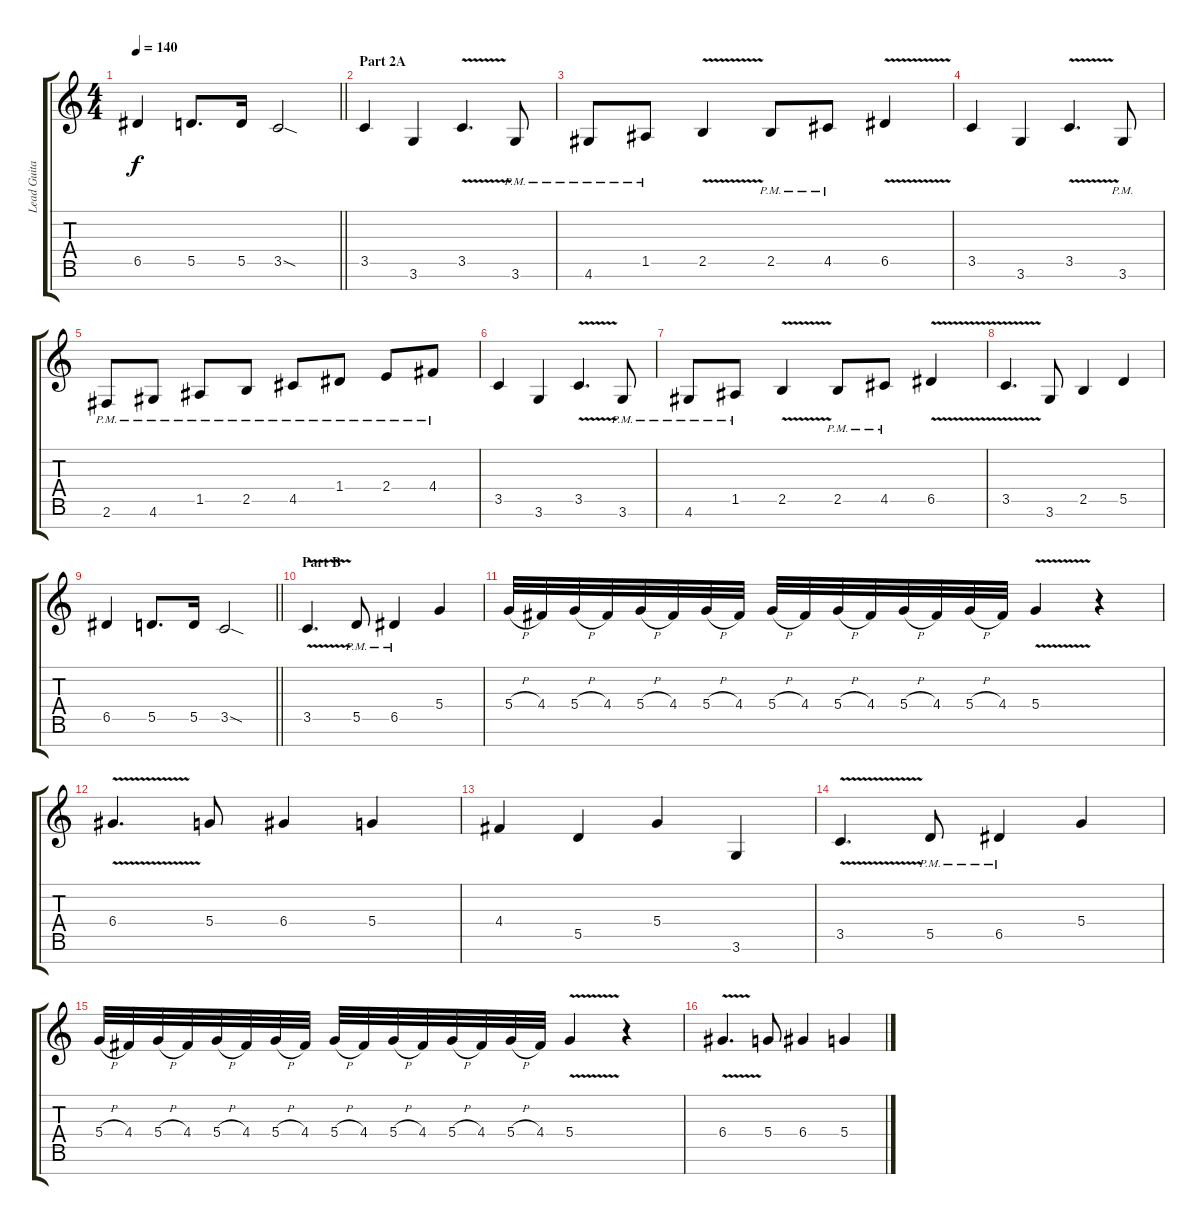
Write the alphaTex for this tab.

\track ("Lead Guitar" "Lead Guita") {instrument distortionguitar}
\staff {score tabs}
\tuning (E4 B3 G3 D3 A2 E2 B1) {hide}
\ts (4 4)
\tempo 140
\clef g2
\barLineRight lightlight
\ks c
6.5.4{dy f} 5.5.8{d} 5.5.16 3.5{sod}.2 |
\section ("" "Part 2A")
3.5.4{volume 10} 3.6.4 3.5{v}.4{d} 3.6{pm}.8 |
4.6{pm}.8 1.5{pm}.8 2.5{v}.4 2.5{pm}.8 4.5{pm}.8 6.5{v}.4 |
3.5.4 3.6.4 3.5{v}.4{d} 3.6{pm}.8 |
2.6{pm}.8 4.6{pm}.8 1.5{pm}.8 2.5{pm}.8 4.5{pm}.8 1.4{pm}.8 2.4{pm}.8 4.4{pm}.8 |
3.5.4 3.6.4 3.5{v}.4{d} 3.6{pm}.8 |
4.6{pm}.8 1.5{pm}.8 2.5{v}.4 2.5{pm}.8 4.5{pm}.8 6.5{v}.4 |
3.5{v}.4{d} 3.6.8 2.5.4 5.5.4 |
\barLineRight lightlight
6.5.4 5.5.8{d} 5.5.16 3.5{sod}.2 |
\section ("" "Part B")
3.5{v}.4{d} 5.5{pm}.8 6.5{pm}.4 5.4.4 |
5.4{h}.32 4.4.32 5.4{h}.32 4.4.32 5.4{h}.32 4.4.32 5.4{h}.32 4.4.32 5.4{h}.32 4.4.32 5.4{h}.32 4.4.32 5.4{h}.32 4.4.32 5.4{h}.32 4.4.32 5.4{v}.4 r.4 |
6.4{v}.4{d} 5.4.8 6.4.4 5.4.4 |
4.4.4 5.5.4 5.4.4 3.6.4 |
3.5{v}.4{d} 5.5{pm}.8 6.5{pm}.4 5.4.4 |
5.4{h}.32 4.4.32 5.4{h}.32 4.4.32 5.4{h}.32 4.4.32 5.4{h}.32 4.4.32 5.4{h}.32 4.4.32 5.4{h}.32 4.4.32 5.4{h}.32 4.4.32 5.4{h}.32 4.4.32 5.4{v}.4 r.4 |
6.4{v}.4{d} 5.4.8 6.4.4 5.4.4
